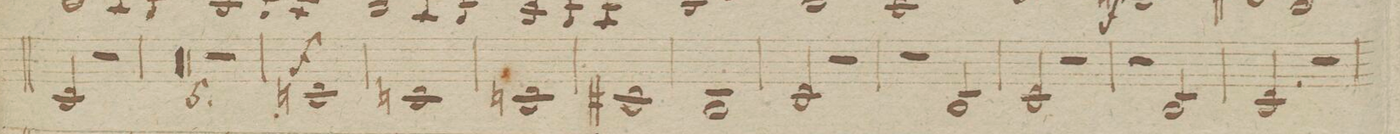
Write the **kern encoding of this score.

**kern	**dynam
*I"in G.	*
*clefG2	*
*k[f#c#g#d#]	*
*met(c|)	*
*M2/2	*
2G#/	.
2r	.
=292	=292
00r	.
=293	=293
=294	=294
=295	=295
=296	=296
1r	.
=297	=297
1G/	f
=298	=298
1G/	.
=299	=299
1G/	.
=300	=300
1G#X/	.
=301	=301
1F#/	.
=302	=302
2G#/	.
2r	.
=303	=303
2r	.
2F#/	.
=304	=304
2G#/	.
2r	.
=305	=305
2r	.
2F#/	.
=306	=306
2G#/	.
2r	.
=307	=307
*-	*-
